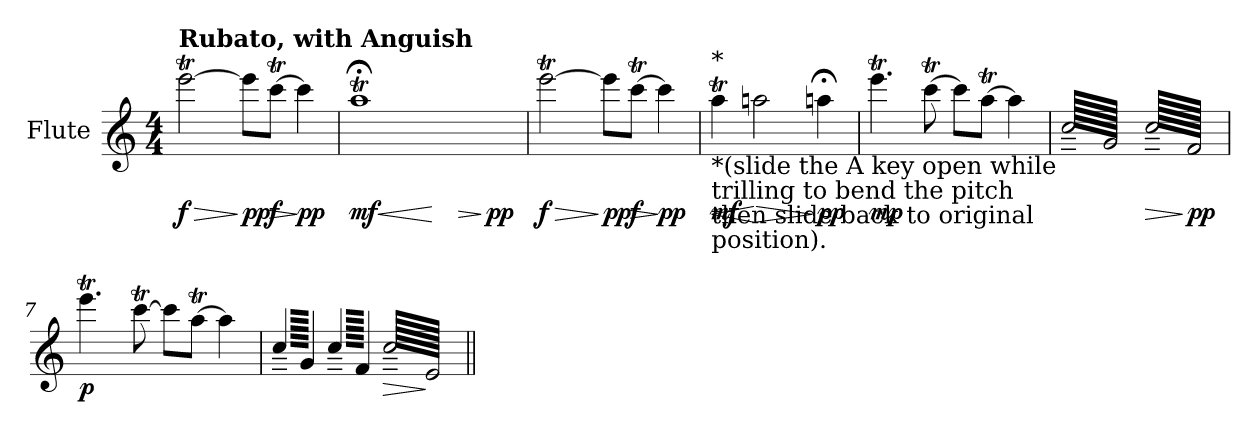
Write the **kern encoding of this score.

**kern	**dynam
*part1	*part1
*staff1	*staff1
*I"Flute	*
*I'Fl.	*
*clefG2	*
*k[]	*
*M4/4	*
*MM56	*
=1	=1
!LO:TX:a:B:t=Rubato, with Anguish	!
!	!LO:HP:b
!	!LO:DY:n=1:b
[2eeet\	> f
!	!LO:DY:n=2:b
8eeeTTT\L]	] pp
!	!LO:HP:b
!	!LO:DY:n=3:b
[8cccT\J	> f
!	!LO:DY:n=4:b
4cccTTT\]	] pp
=2	=2
*^	*
!	!	!LO:DY:b
1aa;<TZ	8ryy	mf
!	!	!LO:HP:b
.	4.ryy	<
.	8rddyy	[
!	!	!LO:HP:b
.	8rffyy	>
!	!	!LO:DY:n=1:b
.	4rffyy	] pp
=3	=3	=3
!	!	!LO:HP:b
!	!	!LO:DY:n=1:b
*v	*v	*
[2eeet\	> f
!	!LO:DY:n=2:b
8eeeTTT\L]	] pp
!	!LO:HP:b
!	!LO:DY:n=3:b
[8cccT\J	> f
!	!LO:DY:n=4:b
4cccTTT\]	] pp
=4	=4
!LO:TX:t=*	!
!LO:TX:b:t=*(slide the A key open while	!
!LO:TX:b:t=trilling to bend the pitch	!
!LO:TX:b:t=then slide back to original	!
!LO:TX:b:t=position).	!
!	!LO:HP:b
!	!LO:DY:n=1:b
4aaT\	< mf
!	!LO:HP:n=1:b
2aan\	[ >
!	!LO:DY:n=2:b
4aanTTT;<Z\	] pp
!!LO:LB:g=z
=5	=5
!	!LO:DY:b
4.eeet\	mp
[8cccT\	.
8cccTTT\L]	.
[8aaT\J	.
4aaTTT\]	.
=6	=6
*tremolo	*
128cc~/LLLLL	.
128g/	.
128cc~/	.
128g/	.
128cc~/	.
128g/	.
128cc~/	.
128g/	.
128cc~/	.
128g/	.
128cc~/	.
128g/	.
128cc~/	.
128g/	.
128cc~/	.
128g/	.
128cc~/	.
128g/	.
128cc~/	.
128g/	.
128cc~/	.
128g/	.
128cc~/	.
128g/	.
128cc~/	.
128g/	.
128cc~/	.
128g/	.
128cc~/	.
128g/	.
128cc~/	.
128g/	.
128cc~/	.
128g/	.
128cc~/	.
128g/	.
128cc~/	.
128g/	.
128cc~/	.
128g/	.
128cc~/	.
128g/	.
128cc~/	.
128g/	.
128cc~/	.
128g/	.
128cc~/	.
128g/	.
128cc~/	.
128g/	.
128cc~/	.
128g/	.
128cc~/	.
128g/	.
128cc~/	.
128g/	.
128cc~/	.
128g/	.
128cc~/	.
128g/	.
128cc~/	.
128g/	.
128cc~/	.
128g/JJJJJ	.
!	!LO:HP:b
128cc~/LLLLL	>
128f;<Z/	.
128cc~/	.
128f;<Z/	.
128cc~/	.
128f;<Z/	.
128cc~/	.
128f;<Z/	.
128cc~/	.
128f;<Z/	.
128cc~/	.
128f;<Z/	.
128cc~/	.
128f;<Z/	.
128cc~/	.
128f;<Z/	.
128cc~/	.
128f;<Z/	.
128cc~/	.
128f;<Z/	.
128cc~/	.
128f;<Z/	.
128cc~/	.
128f;<Z/	.
128cc~/	.
128f;<Z/	.
128cc~/	.
128f;<Z/	.
128cc~/	.
128f;<Z/	.
128cc~/	.
128f;<Z/	.
!	!LO:DY:n=1:b
128cc~/	] pp
128f;<Z/	.
128cc~/	.
128f;<Z/	.
128cc~/	.
128f;<Z/	.
128cc~/	.
128f;<Z/	.
128cc~/	.
128f;<Z/	.
128cc~/	.
128f;<Z/	.
128cc~/	.
128f;<Z/	.
128cc~/	.
128f;<Z/	.
128cc~/	.
128f;<Z/	.
128cc~/	.
128f;<Z/	.
128cc~/	.
128f;<Z/	.
128cc~/	.
128f;<Z/	.
128cc~/	.
128f;<Z/	.
128cc~/	.
128f;<Z/	.
128cc~/	.
128f;<Z/	.
128cc~/	.
128f;<Z/JJJJJ	.
*Xtremolo	*
=7	=7
!	!LO:DY:b
4.eeet\	p
.	.
.	.
.	.
.	.
.	.
.	.
.	.
.	.
.	.
.	.
.	.
.	.
.	.
.	.
.	.
.	.
.	.
.	.
.	.
.	.
.	.
.	.
.	.
.	.
.	.
.	.
.	.
.	.
.	.
.	.
.	.
[8cccT\	.
8cccTTT\L]	.
[8aaT\J	.
4aaTTT\]	.
=8	=8
*tremolo	*
(128cc~/LLLLL	.
128g/)	.
128cc~/	.
128g/)	.
128cc~/	.
128g/)	.
128cc~/	.
128g/)	.
128cc~/	.
128g/)	.
128cc~/	.
128g/)	.
128cc~/	.
128g/)	.
128cc~/	.
128g/)	.
128cc~/	.
128g/)	.
128cc~/	.
128g/)	.
128cc~/	.
128g/)	.
128cc~/	.
128g/)	.
128cc~/	.
128g/)	.
128cc~/	.
128g/)	.
128cc~/	.
128g/)	.
128cc~/	.
128g/)JJJJJ	.
(128cc~/LLLLL	.
128f/)	.
128cc~/	.
128f/)	.
128cc~/	.
128f/)	.
128cc~/	.
128f/)	.
128cc~/	.
128f/)	.
128cc~/	.
128f/)	.
128cc~/	.
128f/)	.
128cc~/	.
128f/)	.
128cc~/	.
128f/)	.
128cc~/	.
128f/)	.
128cc~/	.
128f/)	.
128cc~/	.
128f/)	.
128cc~/	.
128f/)	.
128cc~/	.
128f/)	.
128cc~/	.
128f/)	.
128cc~/	.
128f/)JJJJJ	.
!	!LO:HP:b
(128cc~/LLLLL	>
128e;<Z/)	.
128cc~/	.
128e;<Z/)	.
128cc~/	.
128e;<Z/)	.
128cc~/	.
128e;<Z/)	.
128cc~/	.
128e;<Z/)	.
128cc~/	.
128e;<Z/)	.
128cc~/	.
128e;<Z/)	.
128cc~/	.
128e;<Z/)	.
128cc~/	.
128e;<Z/)	.
128cc~/	.
128e;<Z/)	.
128cc~/	.
128e;<Z/)	.
128cc~/	.
128e;<Z/)	.
128cc~/	.
128e;<Z/)	.
128cc~/	.
128e;<Z/)	.
128cc~/	.
128e;<Z/)	.
128cc~/	.
128e;<Z/)	.
!	!LO:DY:n=1:b
128cc~/	] other-dynamics
128e;<Z/)	.
128cc~/	.
128e;<Z/)	.
128cc~/	.
128e;<Z/)	.
128cc~/	.
128e;<Z/)	.
128cc~/	.
128e;<Z/)	.
128cc~/	.
128e;<Z/)	.
128cc~/	.
128e;<Z/)	.
128cc~/	.
128e;<Z/)	.
128cc~/	.
128e;<Z/)	.
128cc~/	.
128e;<Z/)	.
128cc~/	.
128e;<Z/)	.
128cc~/	.
128e;<Z/)	.
128cc~/	.
128e;<Z/)	.
128cc~/	.
128e;<Z/)	.
128cc~/	.
128e;<Z/)	.
128cc~/	.
128e;<Z/)JJJJJ	.
*Xtremolo	*
.	.
.	.
.	.
.	.
.	.
.	.
.	.
.	.
.	.
.	.
.	.
.	.
.	.
.	.
.	.
.	.
.	.
.	.
.	.
.	.
.	.
.	.
.	.
.	.
.	.
.	.
.	.
.	.
.	.
.	.
.	.
.	.
=||	=||
*-	*-
